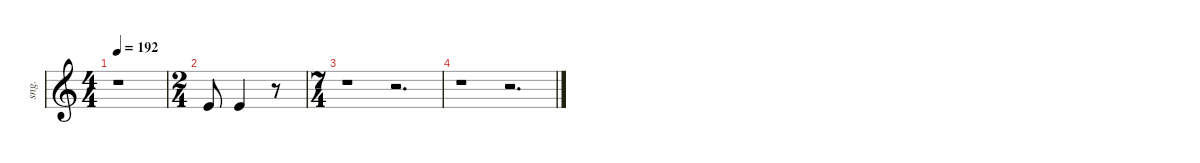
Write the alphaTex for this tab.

\defaultSystemsLayout 4
\hideDynamics
\bracketExtendMode nobrackets
\otherSystemsTrackNameOrientation horizontal
\track ("Singer" "sng.") {defaultSystemsLayout 4 multiBarRest instrument voiceoohs}
\staff {score}
\tuning (E4 B3 G3 D3 A2 E2)
\ts (4 4)
\beaming (8 2 2 2 2)
\tempo 192
\clef g2
\ks c
r.1{dy f beam Down} |
\ts (2 4)
\beaming (8 2 2)
5.2.8{beam Up} 5.2.4{beam Up} r.8{beam Up} |
\ts (7 4)
\beaming (8 6 4 4)
r.1{beam Down} r.2{d beam Down} |
r.1{beam Down} r.2{d beam Down}
